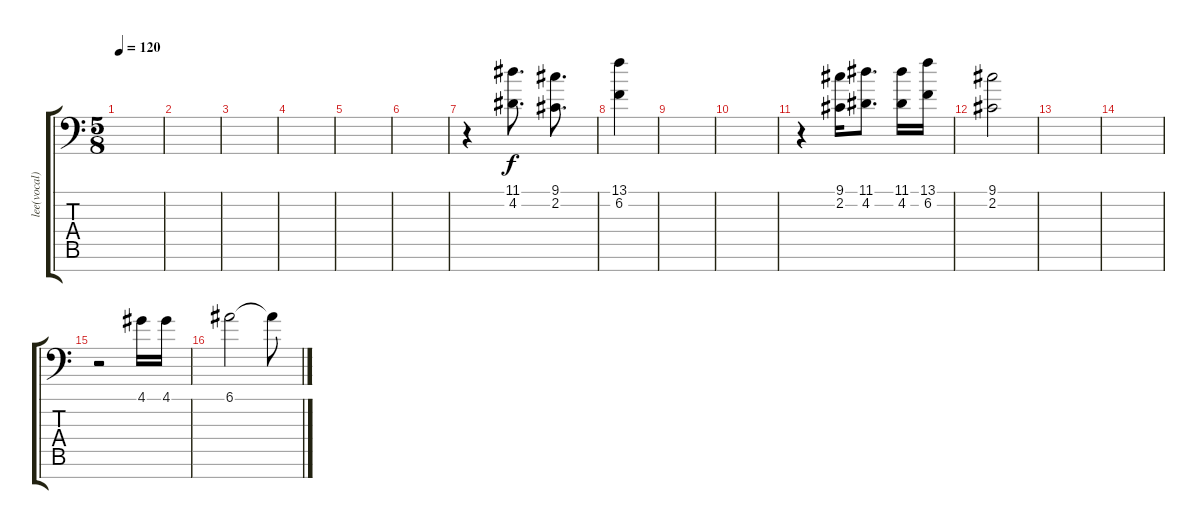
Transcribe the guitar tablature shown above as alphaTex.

\track ("lee(vocal)" "lee(vocal)") {instrument sopranosax}
\staff {score tabs}
\tuning (E4 B3 G3 D3 A2 E2 C-1) {hide}
\ts (5 8)
\tempo 120
\clef f4
\ks c
|
|
|
|
|
|
r.4 (11.1 4.2).8{d} (9.1 2.2).8{d} |
(13.1 6.2).4 |
|
|
r.4 (9.1 2.2).16 (11.1 4.2).8{d} (11.1 4.2).16 (13.1 6.2).16 |
(9.1 2.2).2 |
|
|
r.2 4.1.16 4.1.16 |
6.1.2 6.1{t}.8
